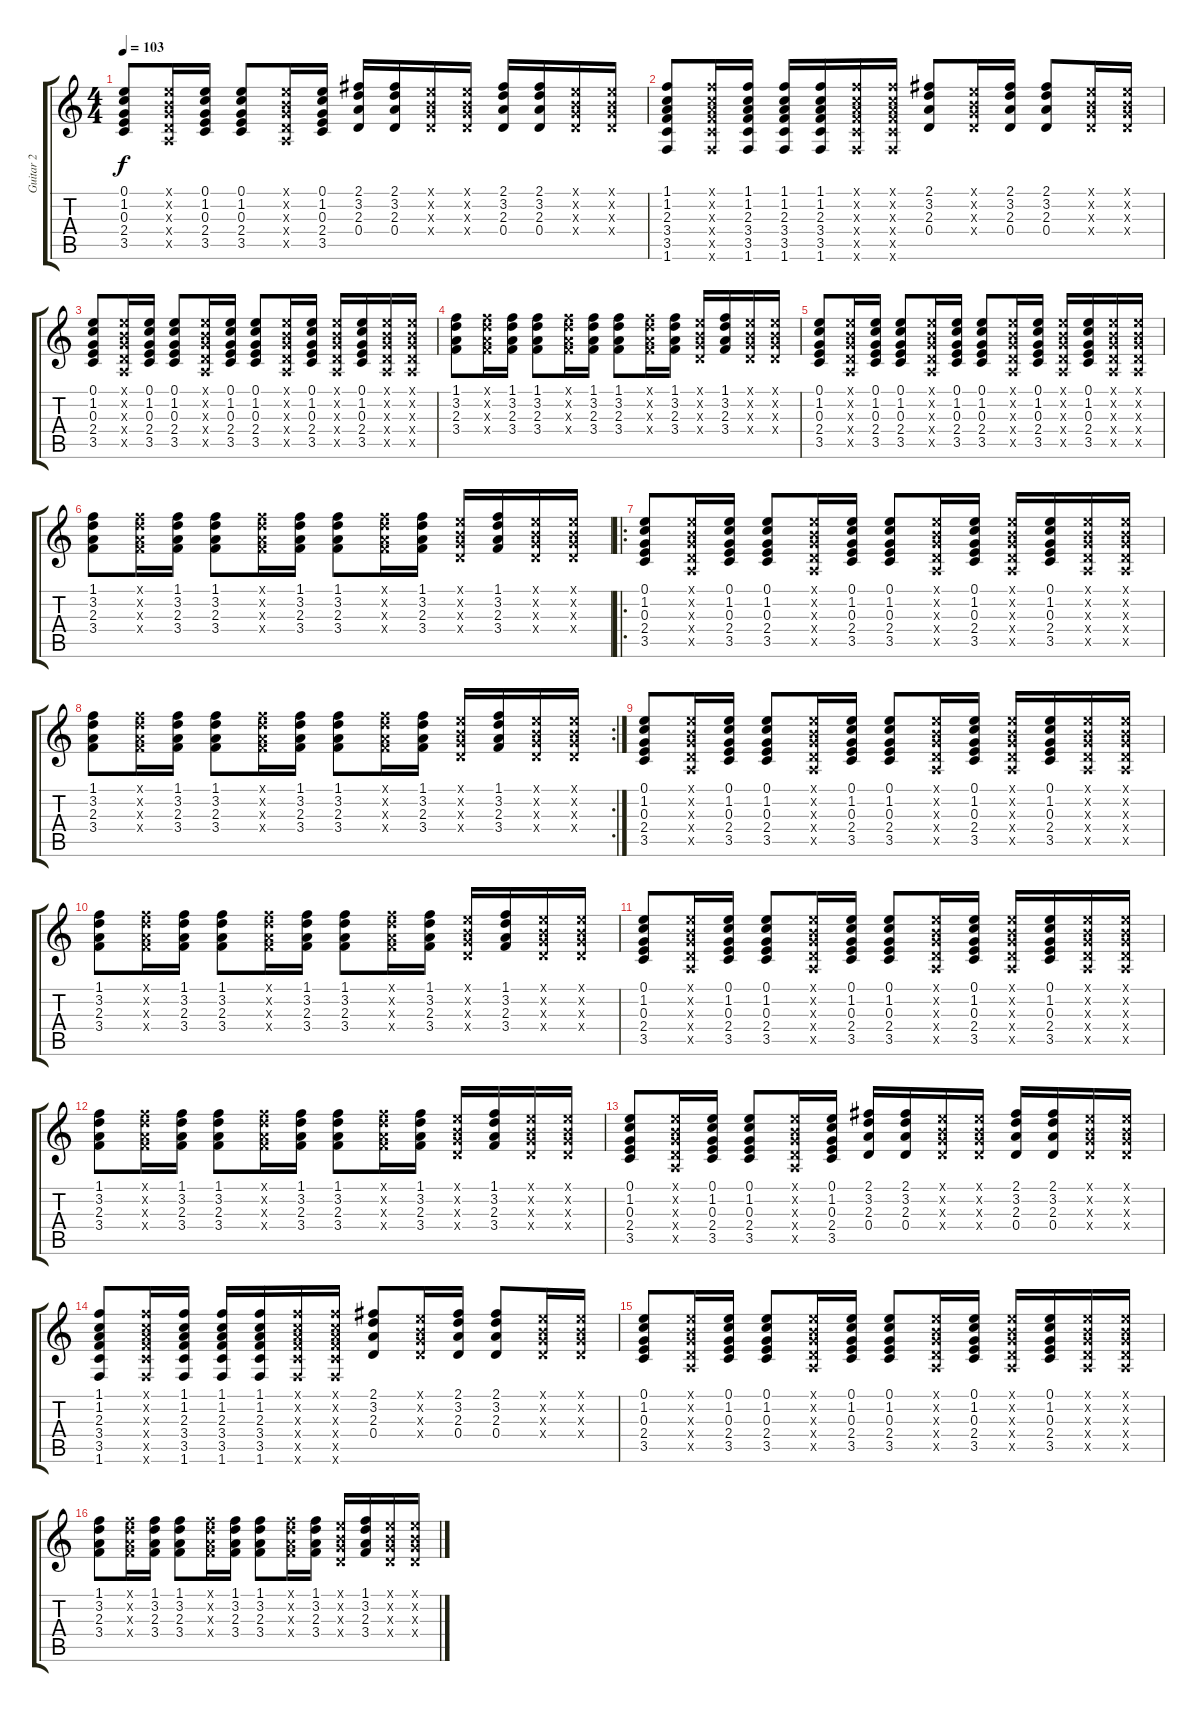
\track ("Guitar 2" "Guitar 2") {instrument acousticguitarsteel}
\staff {score tabs}
\tuning (E4 B3 G3 D3 A2 E2) {hide}
\ts (4 4)
\tempo 103
\clef g2
\ks c
(0.1 1.2 0.3 2.4 3.5).8{dy f} (0.1{x} 0.2{x} 0.3{x} 0.4{x} 0.5{x}).16 (0.1 1.2 0.3 2.4 3.5).16 (0.1 1.2 0.3 2.4 3.5).8 (0.1{x} 0.2{x} 0.3{x} 0.4{x} 0.5{x}).16 (0.1 1.2 0.3 2.4 3.5).16 (2.1 3.2 2.3 0.4).16 (2.1 3.2 2.3 0.4).16 (0.1{x} 0.2{x} 0.3{x} 0.4{x}).16 (0.1{x} 0.2{x} 0.3{x} 0.4{x}).16 (2.1 3.2 2.3 0.4).16 (2.1 3.2 2.3 0.4).16 (0.1{x} 0.2{x} 0.3{x} 0.4{x}).16 (0.1{x} 0.2{x} 0.3{x} 0.4{x}).16 |
(1.1 1.2 2.3 3.4 3.5 1.6).8 (1.1{x} 1.2{x} 2.3{x} 3.4{x} 3.5{x} 1.6{x}).16 (1.1 1.2 2.3 3.4 3.5 1.6).16 (1.1 1.2 2.3 3.4 3.5 1.6).16 (1.1 1.2 2.3 3.4 3.5 1.6).16 (1.1{x} 1.2{x} 2.3{x} 3.4{x} 3.5{x} 1.6{x}).16 (1.1{x} 1.2{x} 2.3{x} 3.4{x} 3.5{x} 1.6{x}).16 (2.1 3.2 2.3 0.4).8 (0.1{x} 0.2{x} 0.3{x} 0.4{x}).16 (2.1 3.2 2.3 0.4).16 (2.1 3.2 2.3 0.4).8 (0.1{x} 0.2{x} 0.3{x} 0.4{x}).16 (0.1{x} 0.2{x} 0.3{x} 0.4{x}).16 |
(0.1 1.2 0.3 2.4 3.5).8 (0.1{x} 0.2{x} 0.3{x} 0.4{x} 0.5{x}).16 (0.1 1.2 0.3 2.4 3.5).16 (0.1 1.2 0.3 2.4 3.5).8 (0.1{x} 0.2{x} 0.3{x} 0.4{x} 0.5{x}).16 (0.1 1.2 0.3 2.4 3.5).16 (0.1 1.2 0.3 2.4 3.5).8 (0.1{x} 0.2{x} 0.3{x} 0.4{x} 0.5{x}).16 (0.1 1.2 0.3 2.4 3.5).16 (0.1{x} 0.2{x} 0.3{x} 0.4{x} 0.5{x}).16 (0.1 1.2 0.3 2.4 3.5).16 (0.1{x} 0.2{x} 0.3{x} 0.4{x} 0.5{x}).16 (0.1{x} 0.2{x} 0.3{x} 0.4{x} 0.5{x}).16 |
(1.1 3.2 2.3 3.4).8 (1.1{x} 3.2{x} 2.3{x} 3.4{x}).16 (1.1 3.2 2.3 3.4).16 (1.1 3.2 2.3 3.4).8 (1.1{x} 3.2{x} 2.3{x} 3.4{x}).16 (1.1 3.2 2.3 3.4).16 (1.1 3.2 2.3 3.4).8 (1.1{x} 3.2{x} 2.3{x} 3.4{x}).16 (1.1 3.2 2.3 3.4).16 (0.1{x} 0.2{x} 0.3{x} 0.4{x}).16 (1.1 3.2 2.3 3.4).16 (0.1{x} 0.2{x} 0.3{x} 0.4{x}).16 (0.1{x} 0.2{x} 0.3{x} 0.4{x}).16 |
(0.1 1.2 0.3 2.4 3.5).8 (0.1{x} 0.2{x} 0.3{x} 0.4{x} 0.5{x}).16 (0.1 1.2 0.3 2.4 3.5).16 (0.1 1.2 0.3 2.4 3.5).8 (0.1{x} 0.2{x} 0.3{x} 0.4{x} 0.5{x}).16 (0.1 1.2 0.3 2.4 3.5).16 (0.1 1.2 0.3 2.4 3.5).8 (0.1{x} 0.2{x} 0.3{x} 0.4{x} 0.5{x}).16 (0.1 1.2 0.3 2.4 3.5).16 (0.1{x} 0.2{x} 0.3{x} 0.4{x} 0.5{x}).16 (0.1 1.2 0.3 2.4 3.5).16 (0.1{x} 0.2{x} 0.3{x} 0.4{x} 0.5{x}).16 (0.1{x} 0.2{x} 0.3{x} 0.4{x} 0.5{x}).16 |
(1.1 3.2 2.3 3.4).8 (1.1{x} 3.2{x} 2.3{x} 3.4{x}).16 (1.1 3.2 2.3 3.4).16 (1.1 3.2 2.3 3.4).8 (1.1{x} 3.2{x} 2.3{x} 3.4{x}).16 (1.1 3.2 2.3 3.4).16 (1.1 3.2 2.3 3.4).8 (1.1{x} 3.2{x} 2.3{x} 3.4{x}).16 (1.1 3.2 2.3 3.4).16 (0.1{x} 0.2{x} 0.3{x} 0.4{x}).16 (1.1 3.2 2.3 3.4).16 (0.1{x} 0.2{x} 0.3{x} 0.4{x}).16 (0.1{x} 0.2{x} 0.3{x} 0.4{x}).16 |
\ro
(0.1 1.2 0.3 2.4 3.5).8 (0.1{x} 0.2{x} 0.3{x} 0.4{x} 0.5{x}).16 (0.1 1.2 0.3 2.4 3.5).16 (0.1 1.2 0.3 2.4 3.5).8 (0.1{x} 0.2{x} 0.3{x} 0.4{x} 0.5{x}).16 (0.1 1.2 0.3 2.4 3.5).16 (0.1 1.2 0.3 2.4 3.5).8 (0.1{x} 0.2{x} 0.3{x} 0.4{x} 0.5{x}).16 (0.1 1.2 0.3 2.4 3.5).16 (0.1{x} 0.2{x} 0.3{x} 0.4{x} 0.5{x}).16 (0.1 1.2 0.3 2.4 3.5).16 (0.1{x} 0.2{x} 0.3{x} 0.4{x} 0.5{x}).16 (0.1{x} 0.2{x} 0.3{x} 0.4{x} 0.5{x}).16 |
\rc 2
(1.1 3.2 2.3 3.4).8 (1.1{x} 3.2{x} 2.3{x} 3.4{x}).16 (1.1 3.2 2.3 3.4).16 (1.1 3.2 2.3 3.4).8 (1.1{x} 3.2{x} 2.3{x} 3.4{x}).16 (1.1 3.2 2.3 3.4).16 (1.1 3.2 2.3 3.4).8 (1.1{x} 3.2{x} 2.3{x} 3.4{x}).16 (1.1 3.2 2.3 3.4).16 (0.1{x} 0.2{x} 0.3{x} 0.4{x}).16 (1.1 3.2 2.3 3.4).16 (0.1{x} 0.2{x} 0.3{x} 0.4{x}).16 (0.1{x} 0.2{x} 0.3{x} 0.4{x}).16 |
(0.1 1.2 0.3 2.4 3.5).8 (0.1{x} 0.2{x} 0.3{x} 0.4{x} 0.5{x}).16 (0.1 1.2 0.3 2.4 3.5).16 (0.1 1.2 0.3 2.4 3.5).8 (0.1{x} 0.2{x} 0.3{x} 0.4{x} 0.5{x}).16 (0.1 1.2 0.3 2.4 3.5).16 (0.1 1.2 0.3 2.4 3.5).8 (0.1{x} 0.2{x} 0.3{x} 0.4{x} 0.5{x}).16 (0.1 1.2 0.3 2.4 3.5).16 (0.1{x} 0.2{x} 0.3{x} 0.4{x} 0.5{x}).16 (0.1 1.2 0.3 2.4 3.5).16 (0.1{x} 0.2{x} 0.3{x} 0.4{x} 0.5{x}).16 (0.1{x} 0.2{x} 0.3{x} 0.4{x} 0.5{x}).16 |
(1.1 3.2 2.3 3.4).8 (1.1{x} 3.2{x} 2.3{x} 3.4{x}).16 (1.1 3.2 2.3 3.4).16 (1.1 3.2 2.3 3.4).8 (1.1{x} 3.2{x} 2.3{x} 3.4{x}).16 (1.1 3.2 2.3 3.4).16 (1.1 3.2 2.3 3.4).8 (1.1{x} 3.2{x} 2.3{x} 3.4{x}).16 (1.1 3.2 2.3 3.4).16 (0.1{x} 0.2{x} 0.3{x} 0.4{x}).16 (1.1 3.2 2.3 3.4).16 (0.1{x} 0.2{x} 0.3{x} 0.4{x}).16 (0.1{x} 0.2{x} 0.3{x} 0.4{x}).16 |
(0.1 1.2 0.3 2.4 3.5).8 (0.1{x} 0.2{x} 0.3{x} 0.4{x} 0.5{x}).16 (0.1 1.2 0.3 2.4 3.5).16 (0.1 1.2 0.3 2.4 3.5).8 (0.1{x} 0.2{x} 0.3{x} 0.4{x} 0.5{x}).16 (0.1 1.2 0.3 2.4 3.5).16 (0.1 1.2 0.3 2.4 3.5).8 (0.1{x} 0.2{x} 0.3{x} 0.4{x} 0.5{x}).16 (0.1 1.2 0.3 2.4 3.5).16 (0.1{x} 0.2{x} 0.3{x} 0.4{x} 0.5{x}).16 (0.1 1.2 0.3 2.4 3.5).16 (0.1{x} 0.2{x} 0.3{x} 0.4{x} 0.5{x}).16 (0.1{x} 0.2{x} 0.3{x} 0.4{x} 0.5{x}).16 |
(1.1 3.2 2.3 3.4).8 (1.1{x} 3.2{x} 2.3{x} 3.4{x}).16 (1.1 3.2 2.3 3.4).16 (1.1 3.2 2.3 3.4).8 (1.1{x} 3.2{x} 2.3{x} 3.4{x}).16 (1.1 3.2 2.3 3.4).16 (1.1 3.2 2.3 3.4).8 (1.1{x} 3.2{x} 2.3{x} 3.4{x}).16 (1.1 3.2 2.3 3.4).16 (0.1{x} 0.2{x} 0.3{x} 0.4{x}).16 (1.1 3.2 2.3 3.4).16 (0.1{x} 0.2{x} 0.3{x} 0.4{x}).16 (0.1{x} 0.2{x} 0.3{x} 0.4{x}).16 |
(0.1 1.2 0.3 2.4 3.5).8 (0.1{x} 0.2{x} 0.3{x} 0.4{x} 0.5{x}).16 (0.1 1.2 0.3 2.4 3.5).16 (0.1 1.2 0.3 2.4 3.5).8 (0.1{x} 0.2{x} 0.3{x} 0.4{x} 0.5{x}).16 (0.1 1.2 0.3 2.4 3.5).16 (2.1 3.2 2.3 0.4).16 (2.1 3.2 2.3 0.4).16 (0.1{x} 0.2{x} 0.3{x} 0.4{x}).16 (0.1{x} 0.2{x} 0.3{x} 0.4{x}).16 (2.1 3.2 2.3 0.4).16 (2.1 3.2 2.3 0.4).16 (0.1{x} 0.2{x} 0.3{x} 0.4{x}).16 (0.1{x} 0.2{x} 0.3{x} 0.4{x}).16 |
(1.1 1.2 2.3 3.4 3.5 1.6).8 (1.1{x} 1.2{x} 2.3{x} 3.4{x} 3.5{x} 1.6{x}).16 (1.1 1.2 2.3 3.4 3.5 1.6).16 (1.1 1.2 2.3 3.4 3.5 1.6).16 (1.1 1.2 2.3 3.4 3.5 1.6).16 (1.1{x} 1.2{x} 2.3{x} 3.4{x} 3.5{x} 1.6{x}).16 (1.1{x} 1.2{x} 2.3{x} 3.4{x} 3.5{x} 1.6{x}).16 (2.1 3.2 2.3 0.4).8 (0.1{x} 0.2{x} 0.3{x} 0.4{x}).16 (2.1 3.2 2.3 0.4).16 (2.1 3.2 2.3 0.4).8 (0.1{x} 0.2{x} 0.3{x} 0.4{x}).16 (0.1{x} 0.2{x} 0.3{x} 0.4{x}).16 |
(0.1 1.2 0.3 2.4 3.5).8 (0.1{x} 0.2{x} 0.3{x} 0.4{x} 0.5{x}).16 (0.1 1.2 0.3 2.4 3.5).16 (0.1 1.2 0.3 2.4 3.5).8 (0.1{x} 0.2{x} 0.3{x} 0.4{x} 0.5{x}).16 (0.1 1.2 0.3 2.4 3.5).16 (0.1 1.2 0.3 2.4 3.5).8 (0.1{x} 0.2{x} 0.3{x} 0.4{x} 0.5{x}).16 (0.1 1.2 0.3 2.4 3.5).16 (0.1{x} 0.2{x} 0.3{x} 0.4{x} 0.5{x}).16 (0.1 1.2 0.3 2.4 3.5).16 (0.1{x} 0.2{x} 0.3{x} 0.4{x} 0.5{x}).16 (0.1{x} 0.2{x} 0.3{x} 0.4{x} 0.5{x}).16 |
(1.1 3.2 2.3 3.4).8 (1.1{x} 3.2{x} 2.3{x} 3.4{x}).16 (1.1 3.2 2.3 3.4).16 (1.1 3.2 2.3 3.4).8 (1.1{x} 3.2{x} 2.3{x} 3.4{x}).16 (1.1 3.2 2.3 3.4).16 (1.1 3.2 2.3 3.4).8 (1.1{x} 3.2{x} 2.3{x} 3.4{x}).16 (1.1 3.2 2.3 3.4).16 (0.1{x} 0.2{x} 0.3{x} 0.4{x}).16 (1.1 3.2 2.3 3.4).16 (0.1{x} 0.2{x} 0.3{x} 0.4{x}).16 (0.1{x} 0.2{x} 0.3{x} 0.4{x}).16
